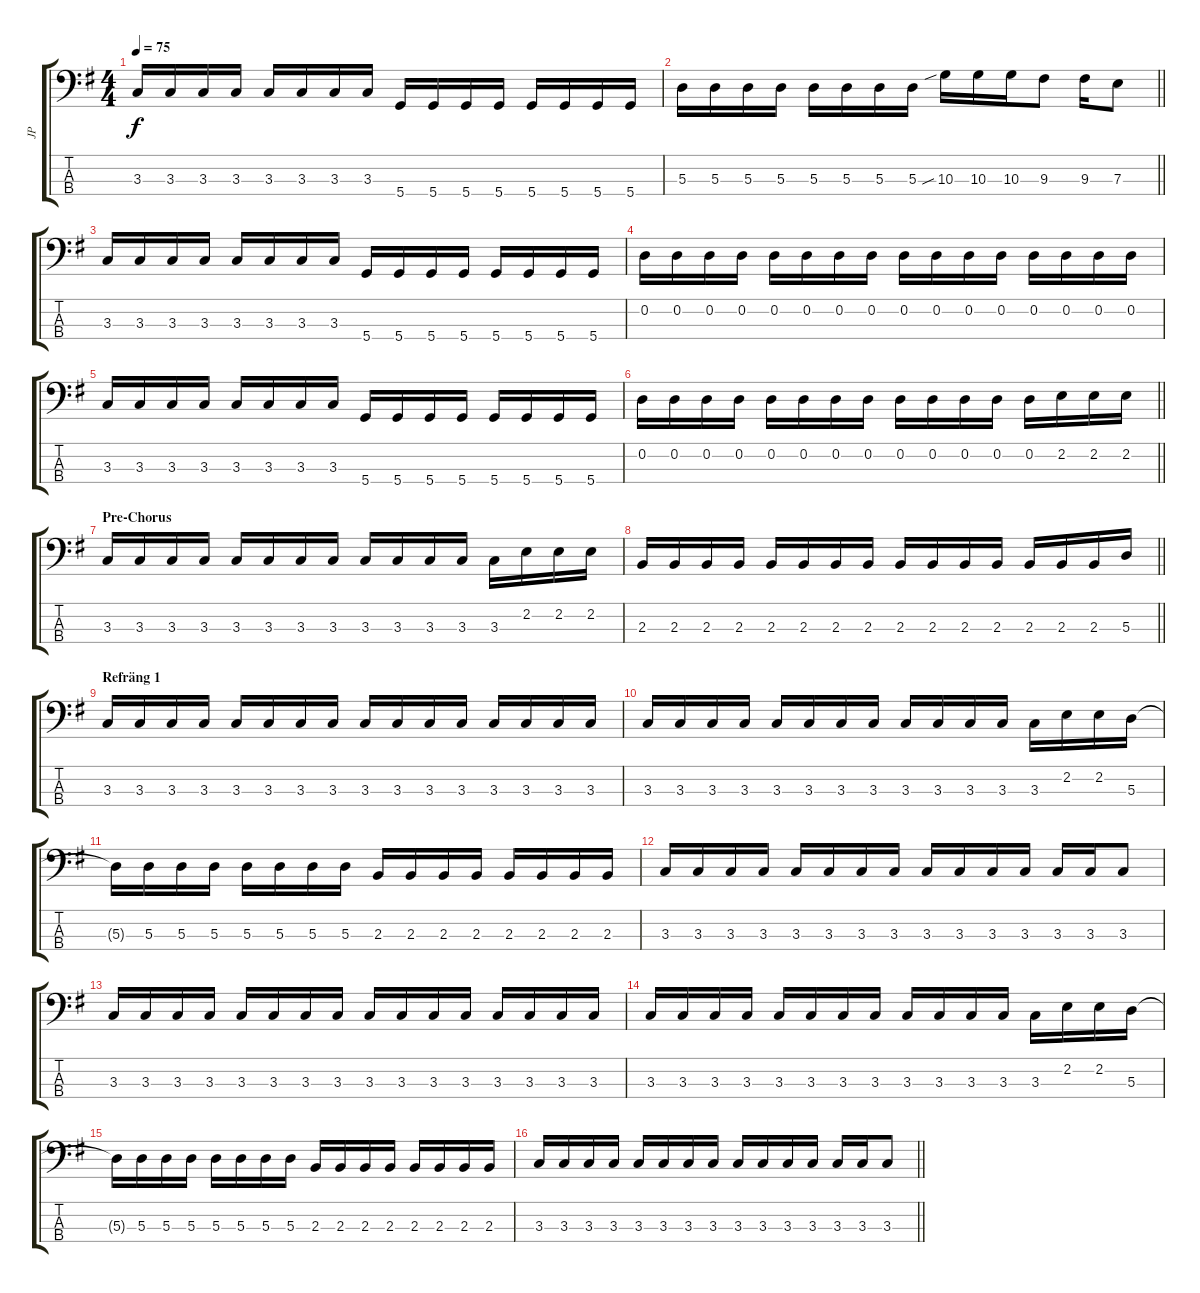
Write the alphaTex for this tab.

\track ("JP" "JP") {instrument electricbassfinger}
\staff {score tabs}
\tuning (G2 D2 A1 D1) {hide}
\ts (4 4)
\tempo 75
\clef f4
\ks g
3.3.16{dy f} 3.3.16 3.3.16 3.3.16 3.3.16 3.3.16 3.3.16 3.3.16 5.4.16 5.4.16 5.4.16 5.4.16 5.4.16 5.4.16 5.4.16 5.4.16 |
\barLineRight lightlight
5.3.16 5.3.16 5.3.16 5.3.16 5.3.16 5.3.16 5.3.16 5.3.16 10.3{sib}.16 10.3.16 10.3.16 9.3.8 9.3.16 7.3.8 |
3.3.16 3.3.16 3.3.16 3.3.16 3.3.16 3.3.16 3.3.16 3.3.16 5.4.16 5.4.16 5.4.16 5.4.16 5.4.16 5.4.16 5.4.16 5.4.16 |
0.2.16 0.2.16 0.2.16 0.2.16 0.2.16 0.2.16 0.2.16 0.2.16 0.2.16 0.2.16 0.2.16 0.2.16 0.2.16 0.2.16 0.2.16 0.2.16 |
3.3.16 3.3.16 3.3.16 3.3.16 3.3.16 3.3.16 3.3.16 3.3.16 5.4.16 5.4.16 5.4.16 5.4.16 5.4.16 5.4.16 5.4.16 5.4.16 |
\barLineRight lightlight
0.2.16 0.2.16 0.2.16 0.2.16 0.2.16 0.2.16 0.2.16 0.2.16 0.2.16 0.2.16 0.2.16 0.2.16 0.2.16 2.2.16 2.2.16 2.2.16 |
\section ("" "Pre-Chorus")
3.3.16 3.3.16 3.3.16 3.3.16 3.3.16 3.3.16 3.3.16 3.3.16 3.3.16 3.3.16 3.3.16 3.3.16 3.3.16 2.2.16 2.2.16 2.2.16 |
\barLineRight lightlight
2.3.16 2.3.16 2.3.16 2.3.16 2.3.16 2.3.16 2.3.16 2.3.16 2.3.16 2.3.16 2.3.16 2.3.16 2.3.16 2.3.16 2.3.16 5.3.16 |
\section ("" "Refräng 1")
3.3.16 3.3.16 3.3.16 3.3.16 3.3.16 3.3.16 3.3.16 3.3.16 3.3.16 3.3.16 3.3.16 3.3.16 3.3.16 3.3.16 3.3.16 3.3.16 |
3.3.16 3.3.16 3.3.16 3.3.16 3.3.16 3.3.16 3.3.16 3.3.16 3.3.16 3.3.16 3.3.16 3.3.16 3.3.16 2.2.16 2.2.16 5.3.16 |
5.3{t}.16 5.3.16 5.3.16 5.3.16 5.3.16 5.3.16 5.3.16 5.3.16 2.3.16 2.3.16 2.3.16 2.3.16 2.3.16 2.3.16 2.3.16 2.3.16 |
3.3.16 3.3.16 3.3.16 3.3.16 3.3.16 3.3.16 3.3.16 3.3.16 3.3.16 3.3.16 3.3.16 3.3.16 3.3.16 3.3.16 3.3.8 |
3.3.16 3.3.16 3.3.16 3.3.16 3.3.16 3.3.16 3.3.16 3.3.16 3.3.16 3.3.16 3.3.16 3.3.16 3.3.16 3.3.16 3.3.16 3.3.16 |
3.3.16 3.3.16 3.3.16 3.3.16 3.3.16 3.3.16 3.3.16 3.3.16 3.3.16 3.3.16 3.3.16 3.3.16 3.3.16 2.2.16 2.2.16 5.3.16 |
5.3{t}.16 5.3.16 5.3.16 5.3.16 5.3.16 5.3.16 5.3.16 5.3.16 2.3.16 2.3.16 2.3.16 2.3.16 2.3.16 2.3.16 2.3.16 2.3.16 |
\barLineRight lightlight
3.3.16 3.3.16 3.3.16 3.3.16 3.3.16 3.3.16 3.3.16 3.3.16 3.3.16 3.3.16 3.3.16 3.3.16 3.3.16 3.3.16 3.3.8
